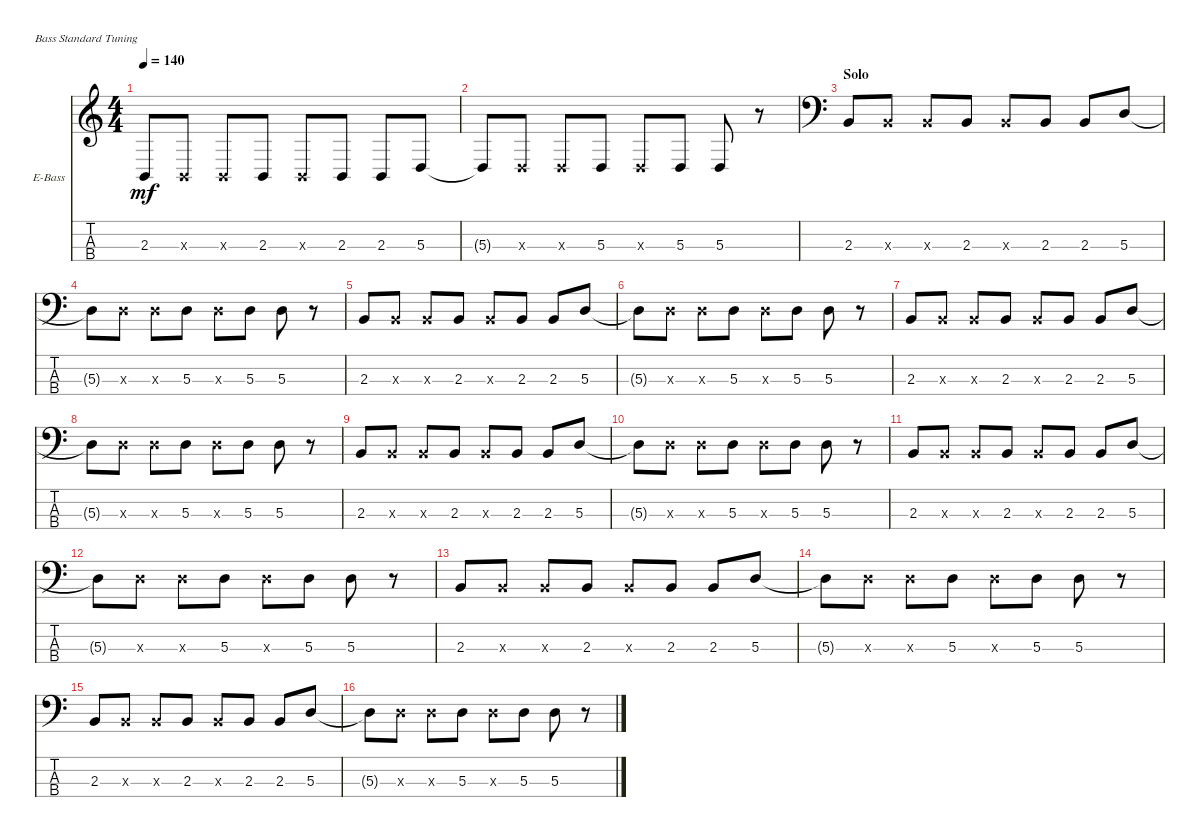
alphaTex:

\defaultSystemsLayout 4
\bracketExtendMode nobrackets
\firstSystemTrackNameOrientation horizontal
\otherSystemsTrackNameOrientation horizontal
\track ("Sv'yatoslav" "E-Bass") {instrument electricbassfinger}
\staff {score tabs}
\tuning (G2 D2 A1 E1)
\ts (4 4)
\tempo 140
\clef g2
\ks c
2.3.8{dy mf} 2.3{x}.8 2.3{x}.8 2.3.8 2.3{x}.8 2.3.8 2.3.8 5.3.8 |
5.3{t}.8 5.3{x}.8 5.3{x}.8 5.3.8 5.3{x}.8 5.3.8 5.3.8 r.8 |
\section ("" "Solo")
\clef f4
2.3.8 2.3{x}.8 2.3{x}.8 2.3.8 2.3{x}.8 2.3.8 2.3.8 5.3.8 |
5.3{t}.8 5.3{x}.8 5.3{x}.8 5.3.8 5.3{x}.8 5.3.8 5.3.8 r.8 |
2.3.8 2.3{x}.8 2.3{x}.8 2.3.8 2.3{x}.8 2.3.8 2.3.8 5.3.8 |
5.3{t}.8 5.3{x}.8 5.3{x}.8 5.3.8 5.3{x}.8 5.3.8 5.3.8 r.8 |
2.3.8 2.3{x}.8 2.3{x}.8 2.3.8 2.3{x}.8 2.3.8 2.3.8 5.3.8 |
5.3{t}.8 5.3{x}.8 5.3{x}.8 5.3.8 5.3{x}.8 5.3.8 5.3.8 r.8 |
2.3.8 2.3{x}.8 2.3{x}.8 2.3.8 2.3{x}.8 2.3.8 2.3.8 5.3.8 |
5.3{t}.8 5.3{x}.8 5.3{x}.8 5.3.8 5.3{x}.8 5.3.8 5.3.8 r.8 |
2.3.8 2.3{x}.8 2.3{x}.8 2.3.8 2.3{x}.8 2.3.8 2.3.8 5.3.8 |
5.3{t}.8 5.3{x}.8 5.3{x}.8 5.3.8 5.3{x}.8 5.3.8 5.3.8 r.8 |
2.3.8 2.3{x}.8 2.3{x}.8 2.3.8 2.3{x}.8 2.3.8 2.3.8 5.3.8 |
5.3{t}.8 5.3{x}.8 5.3{x}.8 5.3.8 5.3{x}.8 5.3.8 5.3.8 r.8 |
2.3.8 2.3{x}.8 2.3{x}.8 2.3.8 2.3{x}.8 2.3.8 2.3.8 5.3.8 |
5.3{t}.8 5.3{x}.8 5.3{x}.8 5.3.8 5.3{x}.8 5.3.8 5.3.8 r.8
